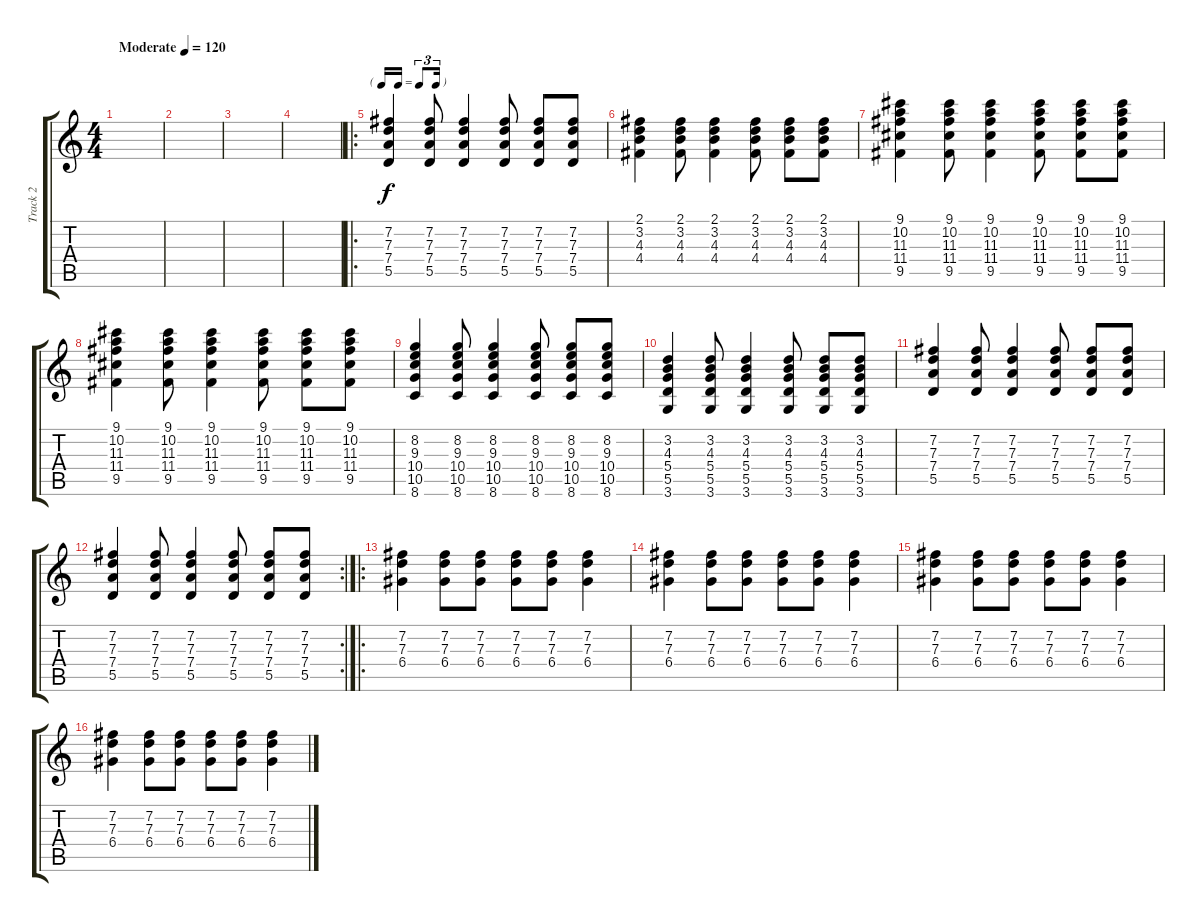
\track ("Track 2" "Track 2") {instrument electricguitarclean}
\staff {score tabs}
\tuning (E4 B3 G3 D3 A2 E2) {hide}
\ts (4 4)
\tempo (120 "Moderate")
\clef g2
\ks c
|
|
|
|
\ro
\tf triplet16th
(7.2 7.3 7.4 5.5).4 (7.2 7.3 7.4 5.5).8 (7.2 7.3 7.4 5.5).4 (7.2 7.3 7.4 5.5).8 (7.2 7.3 7.4 5.5).8 (7.2 7.3 7.4 5.5).8 |
(2.1 3.2 4.3 4.4).4 (2.1 3.2 4.3 4.4).8 (2.1 3.2 4.3 4.4).4 (2.1 3.2 4.3 4.4).8 (2.1 3.2 4.3 4.4).8 (2.1 3.2 4.3 4.4).8 |
(9.1 10.2 11.3 11.4 9.5).4 (9.1 10.2 11.3 11.4 9.5).8 (9.1 10.2 11.3 11.4 9.5).4 (9.1 10.2 11.3 11.4 9.5).8 (9.1 10.2 11.3 11.4 9.5).8 (9.1 10.2 11.3 11.4 9.5).8 |
(9.1 10.2 11.3 11.4 9.5).4 (9.1 10.2 11.3 11.4 9.5).8 (9.1 10.2 11.3 11.4 9.5).4 (9.1 10.2 11.3 11.4 9.5).8 (9.1 10.2 11.3 11.4 9.5).8 (9.1 10.2 11.3 11.4 9.5).8 |
(8.2 9.3 10.4 10.5 8.6).4 (8.2 9.3 10.4 10.5 8.6).8 (8.2 9.3 10.4 10.5 8.6).4 (8.2 9.3 10.4 10.5 8.6).8 (8.2 9.3 10.4 10.5 8.6).8 (8.2 9.3 10.4 10.5 8.6).8 |
(3.2 4.3 5.4 5.5 3.6).4 (3.2 4.3 5.4 5.5 3.6).8 (3.2 4.3 5.4 5.5 3.6).4 (3.2 4.3 5.4 5.5 3.6).8 (3.2 4.3 5.4 5.5 3.6).8 (3.2 4.3 5.4 5.5 3.6).8 |
(7.2 7.3 7.4 5.5).4 (7.2 7.3 7.4 5.5).8 (7.2 7.3 7.4 5.5).4 (7.2 7.3 7.4 5.5).8 (7.2 7.3 7.4 5.5).8 (7.2 7.3 7.4 5.5).8 |
\rc 2
(7.2 7.3 7.4 5.5).4 (7.2 7.3 7.4 5.5).8 (7.2 7.3 7.4 5.5).4 (7.2 7.3 7.4 5.5).8 (7.2 7.3 7.4 5.5).8 (7.2 7.3 7.4 5.5).8 |
\ro
(7.2 7.3 6.4).4 (7.2 7.3 6.4).8 (7.2 7.3 6.4).8 (7.2 7.3 6.4).8 (7.2 7.3 6.4).8 (7.2 7.3 6.4).4 |
(7.2 7.3 6.4).4 (7.2 7.3 6.4).8 (7.2 7.3 6.4).8 (7.2 7.3 6.4).8 (7.2 7.3 6.4).8 (7.2 7.3 6.4).4 |
(7.2 7.3 6.4).4 (7.2 7.3 6.4).8 (7.2 7.3 6.4).8 (7.2 7.3 6.4).8 (7.2 7.3 6.4).8 (7.2 7.3 6.4).4 |
(7.2 7.3 6.4).4 (7.2 7.3 6.4).8 (7.2 7.3 6.4).8 (7.2 7.3 6.4).8 (7.2 7.3 6.4).8 (7.2 7.3 6.4).4
